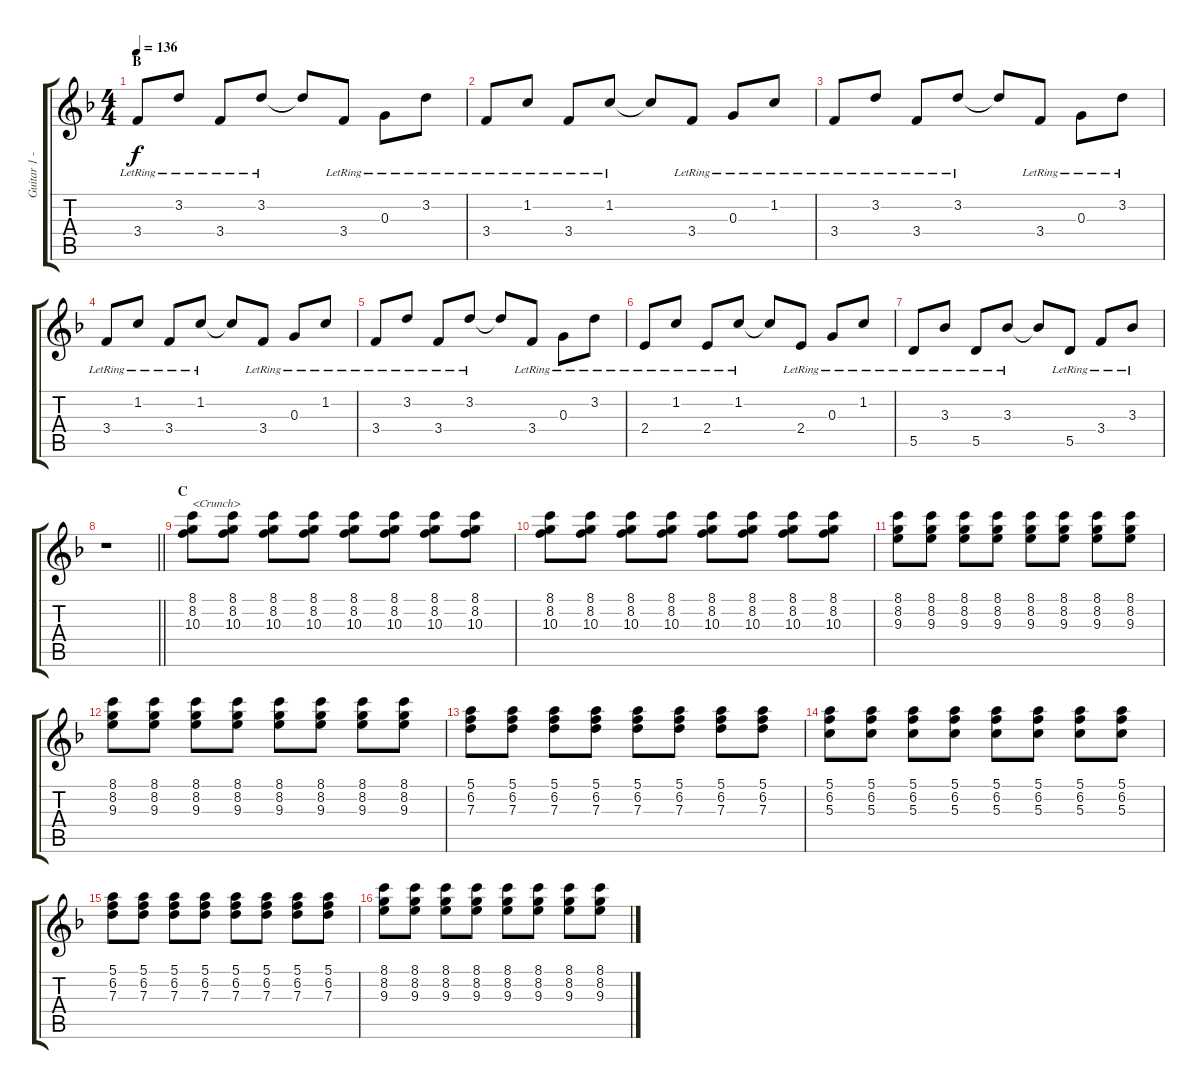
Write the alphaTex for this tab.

\track ("Guitar 1 - Tora" "Guitar 1 -") {instrument distortionguitar}
\staff {score tabs}
\tuning (E4 B3 G3 D3 A2 E2) {hide}
\ts (4 4)
\section ("" "B")
\tempo 136
\clef g2
\ks f
3.4{lr}.8{dy f} 3.2{lr}.8 3.4{lr}.8 3.2{lr}.8 3.2{t}.8 3.4{lr}.8 0.3{lr}.8 3.2{lr}.8 |
3.4{lr}.8 1.2{lr}.8 3.4{lr}.8 1.2{lr}.8 1.2{t}.8 3.4{lr}.8 0.3{lr}.8 1.2{lr}.8 |
3.4{lr}.8 3.2{lr}.8 3.4{lr}.8 3.2{lr}.8 3.2{t}.8 3.4{lr}.8 0.3{lr}.8 3.2{lr}.8 |
3.4{lr}.8 1.2{lr}.8 3.4{lr}.8 1.2{lr}.8 1.2{t}.8 3.4{lr}.8 0.3{lr}.8 1.2{lr}.8 |
3.4{lr}.8 3.2{lr}.8 3.4{lr}.8 3.2{lr}.8 3.2{t}.8 3.4{lr}.8 0.3{lr}.8 3.2{lr}.8 |
2.4{lr}.8 1.2{lr}.8 2.4{lr}.8 1.2{lr}.8 1.2{t}.8 2.4{lr}.8 0.3{lr}.8 1.2{lr}.8 |
5.5{lr}.8 3.3{lr}.8 5.5{lr}.8 3.3{lr}.8 3.3{t}.8 5.5{lr}.8 3.4{lr}.8 3.3{lr}.8 |
\barLineRight lightlight
r.1 |
\section ("" "C")
(8.1 8.2 10.3).8{txt "<Crunch>" volume 8 instrument distortionguitar} (8.1 8.2 10.3).8 (8.1 8.2 10.3).8 (8.1 8.2 10.3).8 (8.1 8.2 10.3).8 (8.1 8.2 10.3).8 (8.1 8.2 10.3).8 (8.1 8.2 10.3).8 |
(8.1 8.2 10.3).8 (8.1 8.2 10.3).8 (8.1 8.2 10.3).8 (8.1 8.2 10.3).8 (8.1 8.2 10.3).8 (8.1 8.2 10.3).8 (8.1 8.2 10.3).8 (8.1 8.2 10.3).8 |
(8.1 8.2 9.3).8 (8.1 8.2 9.3).8 (8.1 8.2 9.3).8 (8.1 8.2 9.3).8 (8.1 8.2 9.3).8 (8.1 8.2 9.3).8 (8.1 8.2 9.3).8 (8.1 8.2 9.3).8 |
(8.1 8.2 9.3).8 (8.1 8.2 9.3).8 (8.1 8.2 9.3).8 (8.1 8.2 9.3).8 (8.1 8.2 9.3).8 (8.1 8.2 9.3).8 (8.1 8.2 9.3).8 (8.1 8.2 9.3).8 |
(5.1 6.2 7.3).8 (5.1 6.2 7.3).8 (5.1 6.2 7.3).8 (5.1 6.2 7.3).8 (5.1 6.2 7.3).8 (5.1 6.2 7.3).8 (5.1 6.2 7.3).8 (5.1 6.2 7.3).8 |
(5.1 6.2 5.3).8 (5.1 6.2 5.3).8 (5.1 6.2 5.3).8 (5.1 6.2 5.3).8 (5.1 6.2 5.3).8 (5.1 6.2 5.3).8 (5.1 6.2 5.3).8 (5.1 6.2 5.3).8 |
(5.1 6.2 7.3).8 (5.1 6.2 7.3).8 (5.1 6.2 7.3).8 (5.1 6.2 7.3).8 (5.1 6.2 7.3).8 (5.1 6.2 7.3).8 (5.1 6.2 7.3).8 (5.1 6.2 7.3).8 |
(8.1 8.2 9.3).8 (8.1 8.2 9.3).8 (8.1 8.2 9.3).8 (8.1 8.2 9.3).8 (8.1 8.2 9.3).8 (8.1 8.2 9.3).8 (8.1 8.2 9.3).8 (8.1 8.2 9.3).8
